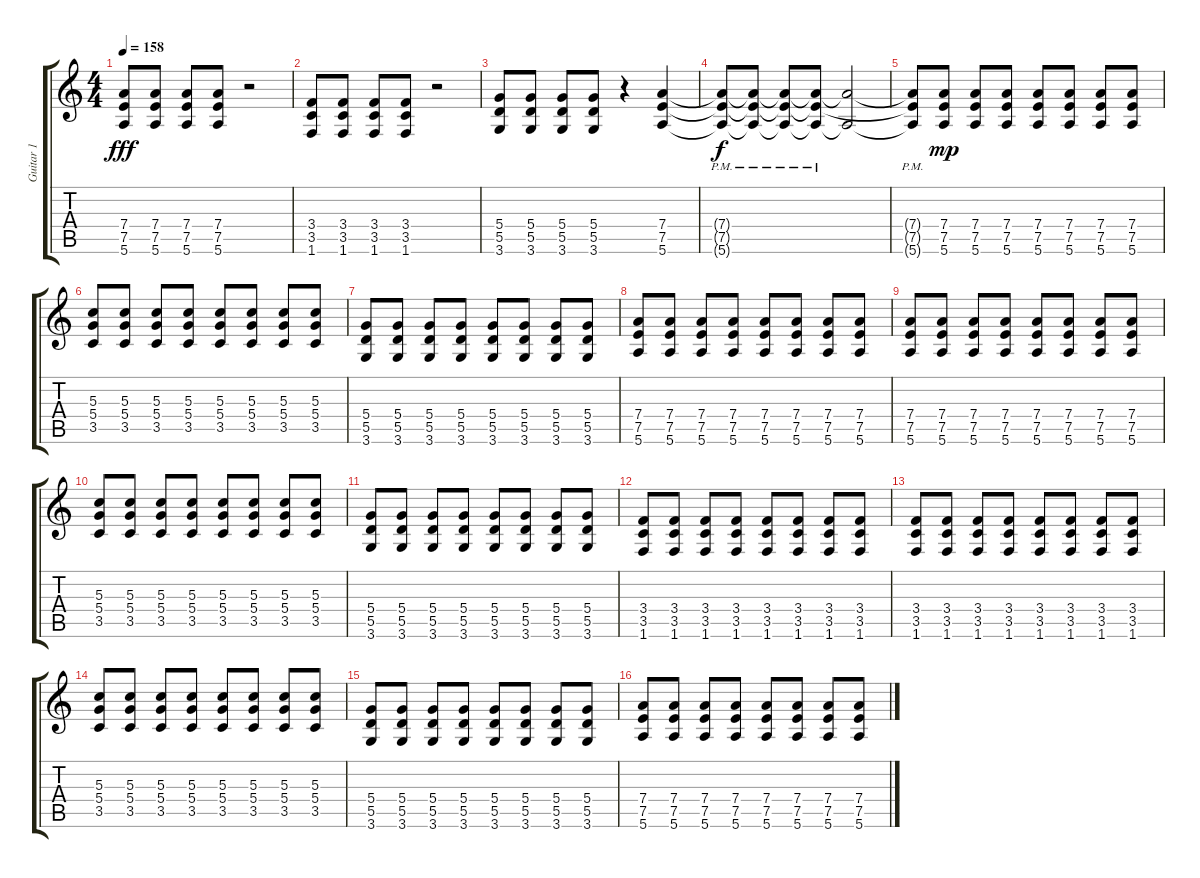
\track ("Guitar 1" "Guitar 1") {instrument distortionguitar}
\staff {score tabs}
\tuning (E4 B3 G3 D3 A2 E2) {hide}
\ts (4 4)
\tempo 158
\clef g2
\ks c
(7.4 7.5 5.6).8{dy fff} (7.4 7.5 5.6).8 (7.4 7.5 5.6).8 (7.4 7.5 5.6).8 r.2 |
(3.4 3.5 1.6).8 (3.4 3.5 1.6).8 (3.4 3.5 1.6).8 (3.4 3.5 1.6).8 r.2 |
(5.4 5.5 3.6).8 (5.4 5.5 3.6).8 (5.4 5.5 3.6).8 (5.4 5.5 3.6).8 r.4 (7.4 7.5 5.6).4 |
(7.4{pm t} 7.5{pm t} 5.6{pm t}).8{dy f} (7.4{pm t} 7.5{pm t} 5.6{pm t}).8 (7.4{pm t} 7.5{pm t} 5.6{pm t}).8 (7.4{pm t} 7.5{pm t} 5.6{pm t}).8 (7.4{t} 5.6{t}).2 |
(7.4{pm t} 7.5{pm t} 5.6{pm t}).8 (7.4 7.5 5.6).8{dy mp} (7.4 7.5 5.6).8 (7.4 7.5 5.6).8 (7.4 7.5 5.6).8 (7.4 7.5 5.6).8 (7.4 7.5 5.6).8 (7.4 7.5 5.6).8 |
(5.3 5.4 3.5).8 (5.3 5.4 3.5).8 (5.3 5.4 3.5).8 (5.3 5.4 3.5).8 (5.3 5.4 3.5).8 (5.3 5.4 3.5).8 (5.3 5.4 3.5).8 (5.3 5.4 3.5).8 |
(5.4 5.5 3.6).8 (5.4 5.5 3.6).8 (5.4 5.5 3.6).8 (5.4 5.5 3.6).8 (5.4 5.5 3.6).8 (5.4 5.5 3.6).8 (5.4 5.5 3.6).8 (5.4 5.5 3.6).8 |
(7.4 7.5 5.6).8 (7.4 7.5 5.6).8 (7.4 7.5 5.6).8 (7.4 7.5 5.6).8 (7.4 7.5 5.6).8 (7.4 7.5 5.6).8 (7.4 7.5 5.6).8 (7.4 7.5 5.6).8 |
(7.4 7.5 5.6).8 (7.4 7.5 5.6).8 (7.4 7.5 5.6).8 (7.4 7.5 5.6).8 (7.4 7.5 5.6).8 (7.4 7.5 5.6).8 (7.4 7.5 5.6).8 (7.4 7.5 5.6).8 |
(5.3 5.4 3.5).8 (5.3 5.4 3.5).8 (5.3 5.4 3.5).8 (5.3 5.4 3.5).8 (5.3 5.4 3.5).8 (5.3 5.4 3.5).8 (5.3 5.4 3.5).8 (5.3 5.4 3.5).8 |
(5.4 5.5 3.6).8 (5.4 5.5 3.6).8 (5.4 5.5 3.6).8 (5.4 5.5 3.6).8 (5.4 5.5 3.6).8 (5.4 5.5 3.6).8 (5.4 5.5 3.6).8 (5.4 5.5 3.6).8 |
(3.4 3.5 1.6).8 (3.4 3.5 1.6).8 (3.4 3.5 1.6).8 (3.4 3.5 1.6).8 (3.4 3.5 1.6).8 (3.4 3.5 1.6).8 (3.4 3.5 1.6).8 (3.4 3.5 1.6).8 |
(3.4 3.5 1.6).8 (3.4 3.5 1.6).8 (3.4 3.5 1.6).8 (3.4 3.5 1.6).8 (3.4 3.5 1.6).8 (3.4 3.5 1.6).8 (3.4 3.5 1.6).8 (3.4 3.5 1.6).8 |
(5.3 5.4 3.5).8 (5.3 5.4 3.5).8 (5.3 5.4 3.5).8 (5.3 5.4 3.5).8 (5.3 5.4 3.5).8 (5.3 5.4 3.5).8 (5.3 5.4 3.5).8 (5.3 5.4 3.5).8 |
(5.4 5.5 3.6).8 (5.4 5.5 3.6).8 (5.4 5.5 3.6).8 (5.4 5.5 3.6).8 (5.4 5.5 3.6).8 (5.4 5.5 3.6).8 (5.4 5.5 3.6).8 (5.4 5.5 3.6).8 |
(7.4 7.5 5.6).8 (7.4 7.5 5.6).8 (7.4 7.5 5.6).8 (7.4 7.5 5.6).8 (7.4 7.5 5.6).8 (7.4 7.5 5.6).8 (7.4 7.5 5.6).8 (7.4 7.5 5.6).8
